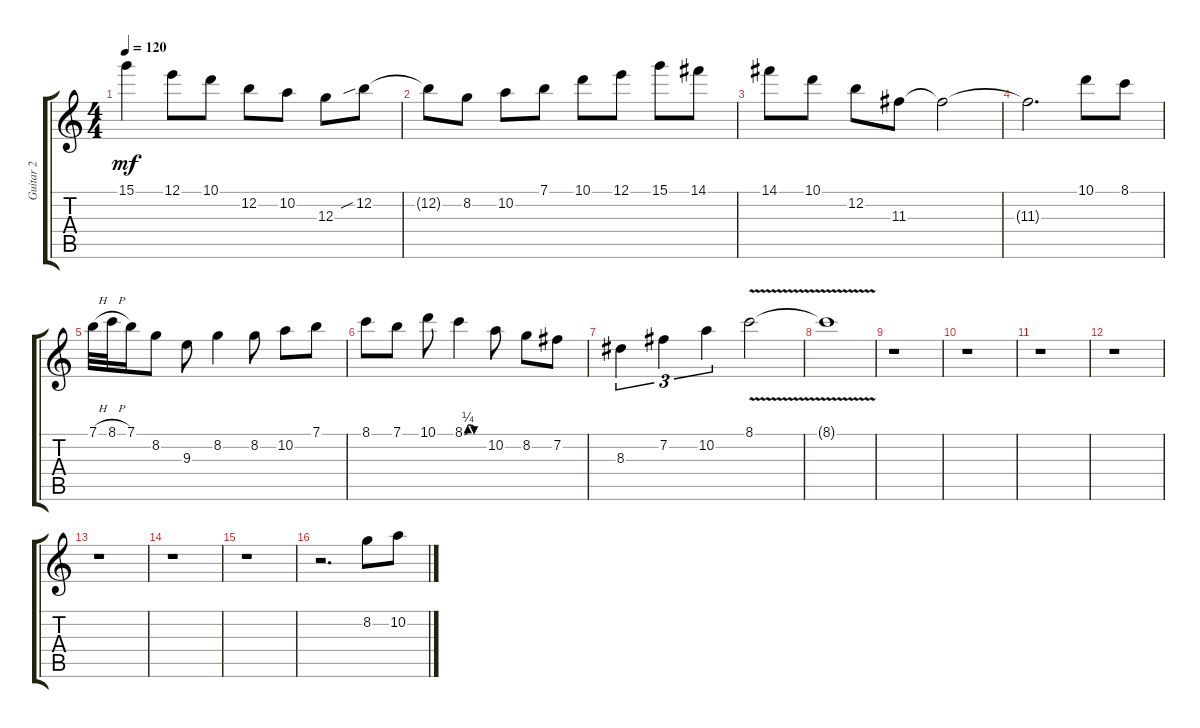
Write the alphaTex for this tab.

\track ("Guitar 2" "Guitar 2") {instrument acousticguitarnylon}
\staff {score tabs}
\tuning (E4 B3 G3 D3 A2 E2) {hide}
\ts (4 4)
\tempo 120
\clef g2
\ks c
15.1.4{dy mf} 12.1.8 10.1.8 12.2.8 10.2.8 12.3.8 12.2{sib}.8 |
12.2{t}.8 8.2.8 10.2.8 7.1.8 10.1.8 12.1.8 15.1.8 14.1.8 |
14.1.8 10.1.8 12.2.8 11.3.8 11.3{t}.2 |
11.3{t}.2{d} 10.1.8 8.1.8 |
7.1{h}.32 8.1{h}.32 7.1.16 8.2.8 9.3.8 8.2.4 8.2.8 10.2.8 7.1.8 |
8.1.8 7.1.8 10.1.8 8.1{be (custom 0 0 10 1 20 1 30 0 60 0)}.4 10.2.8 8.2.8 7.2.8 |
8.3.4{tu (3 2)} 7.2.4{tu (3 2)} 10.2.4{tu (3 2)} 8.1{v}.2 |
8.1{t}.1 |
r.1 |
r.1 |
r.1 |
r.1 |
r.1 |
r.1 |
r.1 |
r.2{d} 8.2.8 10.2.8
